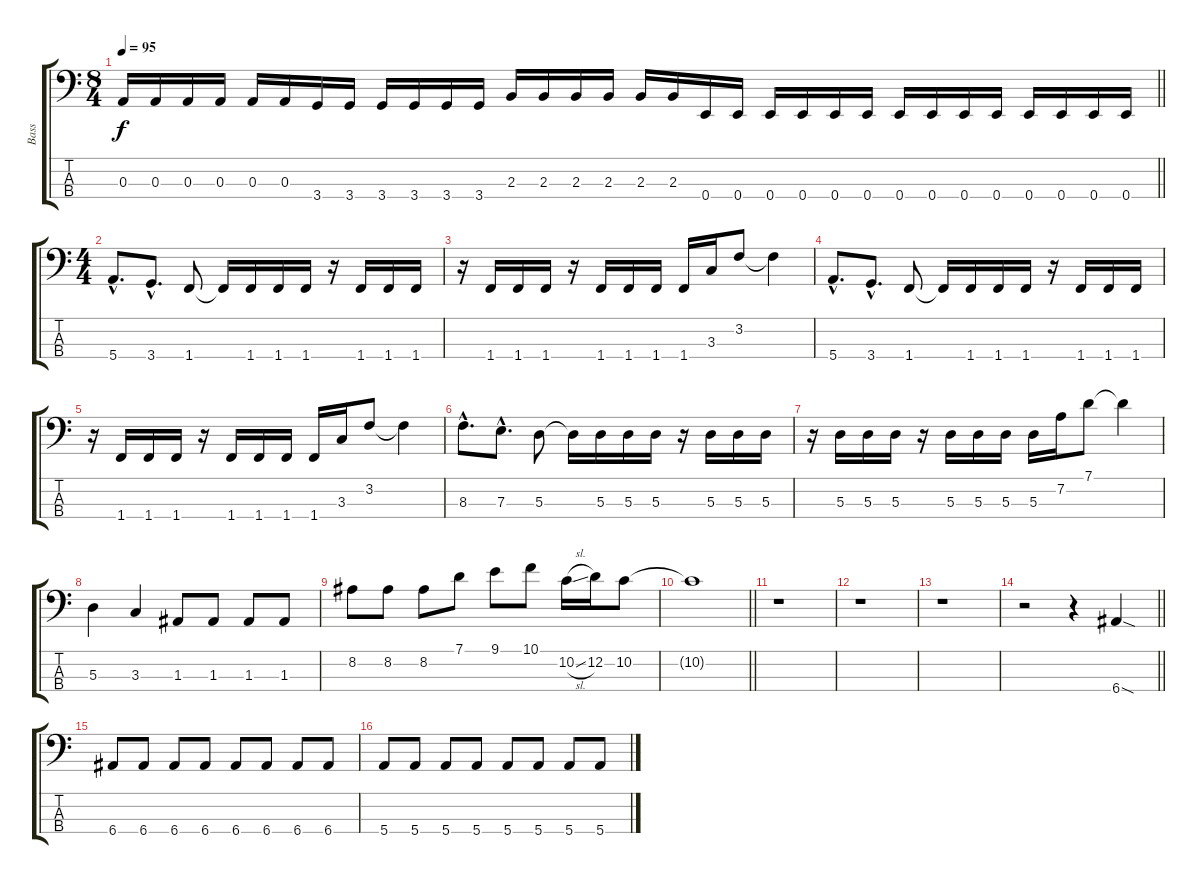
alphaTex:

\track ("Bass" "Bass") {instrument electricbassfinger}
\staff {score tabs}
\tuning (G2 D2 A1 E1) {hide}
\ts (8 4)
\tempo 95
\clef f4
\barLineRight lightlight
\ks c
0.3.16{dy f} 0.3.16 0.3.16 0.3.16 0.3.16 0.3.16 3.4.16 3.4.16 3.4.16 3.4.16 3.4.16 3.4.16 2.3.16 2.3.16 2.3.16 2.3.16 2.3.16 2.3.16 0.4.16 0.4.16 0.4.16 0.4.16 0.4.16 0.4.16 0.4.16 0.4.16 0.4.16 0.4.16 0.4.16 0.4.16 0.4.16 0.4.16 |
\ts (4 4)
5.4{hac}.8{d} 3.4{hac}.8{d} 1.4.8 1.4{t}.16 1.4.16 1.4.16 1.4.16 r.16 1.4.16 1.4.16 1.4.16 |
r.16 1.4.16 1.4.16 1.4.16 r.16 1.4.16 1.4.16 1.4.16 1.4.16 3.3.16 3.2.8 3.2{t}.4 |
5.4{hac}.8{d} 3.4{hac}.8{d} 1.4.8 1.4{t}.16 1.4.16 1.4.16 1.4.16 r.16 1.4.16 1.4.16 1.4.16 |
r.16 1.4.16 1.4.16 1.4.16 r.16 1.4.16 1.4.16 1.4.16 1.4.16 3.3.16 3.2.8 3.2{t}.4 |
8.3{hac}.8{d} 7.3{hac}.8{d} 5.3.8 5.3{t}.16 5.3.16 5.3.16 5.3.16 r.16 5.3.16 5.3.16 5.3.16 |
r.16 5.3.16 5.3.16 5.3.16 r.16 5.3.16 5.3.16 5.3.16 5.3.16 7.2.16 7.1.8 7.1{t}.4 |
5.3.4 3.3.4 1.3.8 1.3.8 1.3.8 1.3.8 |
8.2.8 8.2.8 8.2.8 7.1.8 9.1.8 10.1.8 10.2{sl}.16 12.2.16 10.2.8 |
\barLineRight lightlight
10.2{t}.1 |
r.1 |
r.1 |
r.1 |
\barLineRight lightlight
r.2 r.4 6.4{sod}.4 |
6.4.8 6.4.8 6.4.8 6.4.8 6.4.8 6.4.8 6.4.8 6.4.8 |
5.4.8 5.4.8 5.4.8 5.4.8 5.4.8 5.4.8 5.4.8 5.4.8
